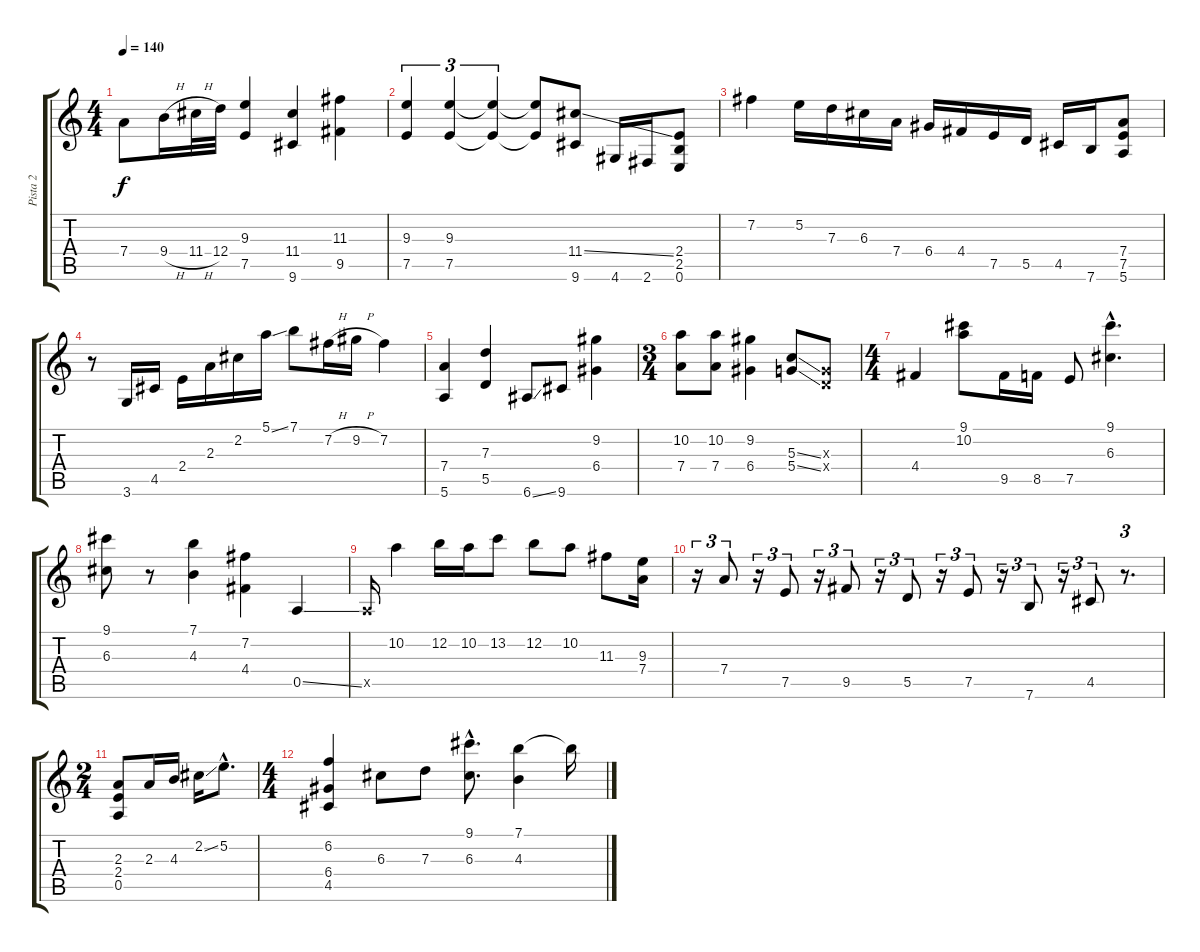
\track ("Pista 2" "Pista 2") {instrument acousticguitarsteel}
\staff {score tabs}
\tuning (E4 B3 G3 D3 A2 E2) {hide}
\ts (4 4)
\tempo 140
\clef g2
\ks c
7.4.8{dy f instrument acousticguitarsteel} 9.4{h}.16 11.4{h}.32 12.4.32 (9.3 7.5).4 (11.4 9.6).4 (11.3 9.5).4 |
(9.3 7.5).4{tu (3 2)} (9.3 7.5).4{tu (3 2)} (9.3{t} 7.5{t}).4{tu (3 2)} (9.3{t} 7.5{t}).8 (11.4{ss} 9.6).8 4.6.16 2.6.16 (2.4 2.5 0.6).8 |
7.2.4 5.2.16 7.3.16 6.3.16 7.4.16 6.4.16 4.4.16 7.5.16 5.5.16 4.5.16 7.6.16 (7.4 7.5 5.6).8 |
r.8 3.6.16 4.5.16 2.4.16 2.3.16 2.2.16 5.1{ss}.16 7.1.8 7.2{h}.16 9.2{h}.16 7.2.4 |
(7.4 5.6).4 (7.3 5.5).4 6.6{ss}.8 9.6.8 (9.2 6.4).4 |
\ts (3 4)
(10.2 7.4).8 (10.2 7.4).8 (9.2 6.4).4 (5.3{ss} 5.4{ss}).8 (0.3{x} 0.4{x}).8 |
\ts (4 4)
4.4.4 (9.1 10.2).8 9.5.16 8.5.16 7.5.8 (9.1{hac} 6.3{hac}).4{d} |
(9.1 6.3).8 r.8 (7.1 4.3).4 (7.2 4.4).4 0.5{ss}.4 |
0.5{x}.16 10.2.4 12.2.16 10.2.16 13.2.8 12.2.8 10.2.8 11.3.8 (9.3 7.4).16 |
r.16{tu (3 2)} 7.4.8{tu (3 2)} r.16{tu (3 2)} 7.5.8{tu (3 2)} r.16{tu (3 2)} 9.5.8{tu (3 2)} r.16{tu (3 2)} 5.5.8{tu (3 2)} r.16{tu (3 2)} 7.5.8{tu (3 2)} r.16{tu (3 2)} 7.6.8{tu (3 2)} r.16{tu (3 2)} 4.5.8{tu (3 2)} r.8{d tu (3 2)} |
\ts (2 4)
(2.3 2.4 0.5).8 2.3.16 4.3.16 2.2{ss}.16 5.2{hac}.8{d} |
\ts (4 4)
(6.2 6.4 4.5).4 6.3.8 7.3.8 (9.1{hac} 6.3{hac}).8{d} (7.1 4.3).4 7.1{t}.16
